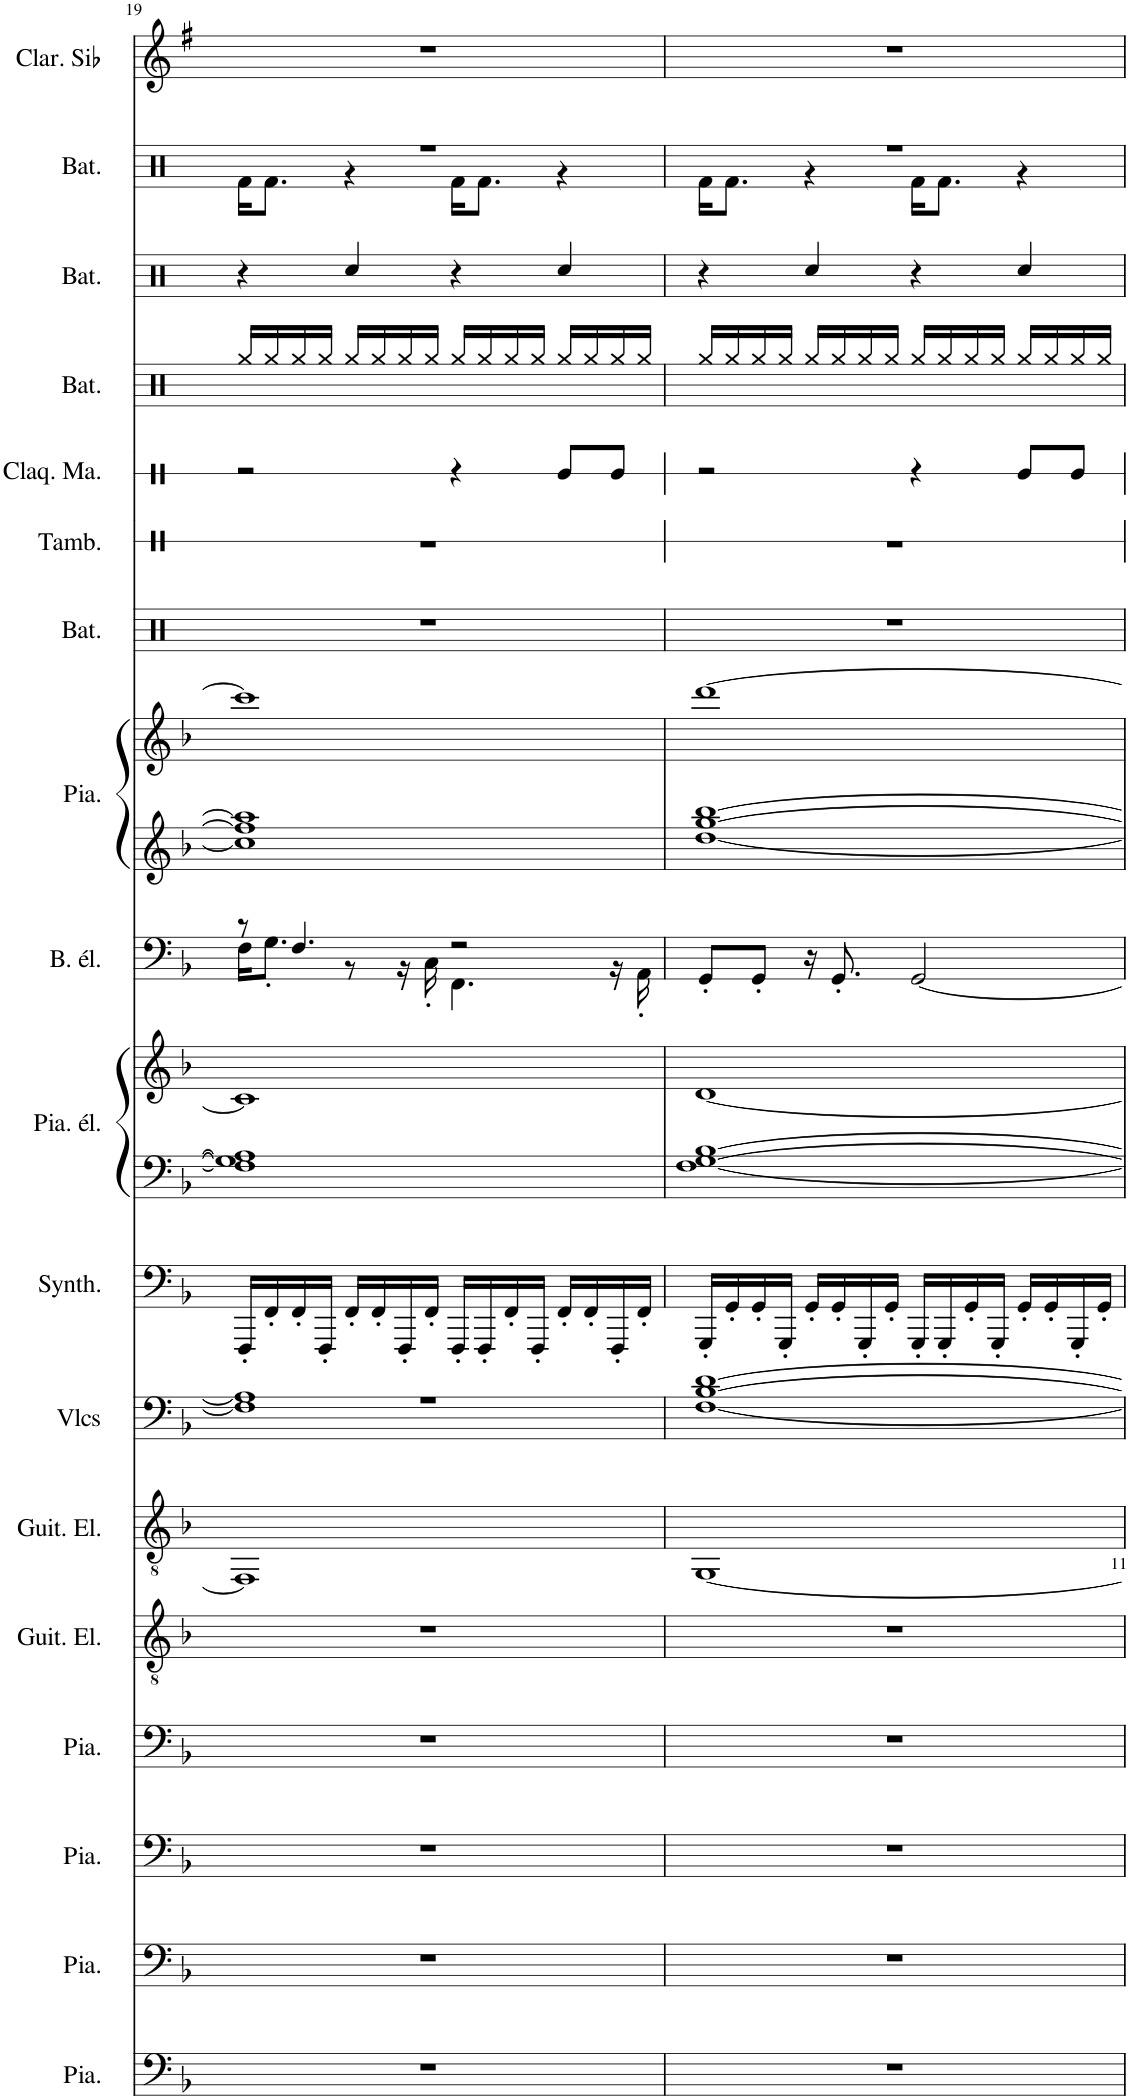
**kern	**kern	**kern	**kern	**kern	**kern	**kern	**kern	**kern	**kern	**kern	**kern	**kern	**kern	**kern	**kern	**kern	**kern	**kern	**kern
*part18	*part17	*part16	*part15	*part14	*part13	*part12	*part11	*part10	*part10	*part9	*part8	*part8	*part7	*part6	*part5	*part4	*part3	*part2	*part1
*staff20	*staff19	*staff18	*staff17	*staff16	*staff15	*staff14	*staff13	*staff12	*staff11	*staff10	*staff9	*staff8	*staff7	*staff6	*staff5	*staff4	*staff3	*staff2	*staff1
*I"Piano	*I"Piano	*I"Piano	*I"Piano	*I"Guitare électrique, Overdriven Guitar	*I"Guitare électrique, Overdriven Guitar	*I"Violoncelles, String Ensemble 1	*I"Synthétiseur d'effets, Lead 8 (bass + lead)	*I"Piano électrique, Electric Piano 2	*	*I"Basse électrique, Electric Bass (finger)	*I"Piano, Acoustic Grand Piano	*	*I"Batterie	*I"Tambourin	*I"Claquement de mains	*I"Batterie	*I"Batterie	*I"Batterie, Drums	*I"Clarinette en Sib
*I'Pia.	*I'Pia.	*I'Pia.	*I'Pia.	*I'Guit. El.	*I'Guit. El.	*I'Vlcs	*I'Synth.	*I'Pia. él.	*	*I'B. él.	*I'Pia.	*	*I'Bat.	*I'Tamb.	*I'Claq. Ma.	*I'Bat.	*I'Bat.	*I'Bat.	*I'Clar. Sib
!!LO:PB:g=z
*clefF4	*clefF4	*clefF4	*clefF4	*clefGv2	*clefGv2	*clefF4	*clefF4	*clefF4	*clefG2	*clefF4	*clefG2	*clefG2	*clefX	*clefX	*clefX	*clefX	*clefX	*clefX	*clefG2
*	*	*	*	*	*	*	*	*	*	*Trd7c12	*	*	*	*	*	*	*	*	*Trd1c2
*k[b-]	*k[b-]	*k[b-]	*k[b-]	*k[b-]	*k[b-]	*k[b-]	*k[b-]	*k[b-]	*k[b-]	*k[b-]	*k[b-]	*k[b-]	*k[]	*k[]	*k[]	*k[]	*k[]	*k[]	*k[f#]
*M4/4	*M4/4	*M4/4	*M4/4	*M4/4	*M4/4	*M4/4	*M4/4	*M4/4	*M4/4	*M4/4	*M4/4	*M4/4	*M4/4	*M4/4	*M4/4	*M4/4	*M4/4	*M4/4	*M4/4
=19	=19	=19	=19	=19	=19	=19	=19	=19	=19	=19	=19	=19	=19	=19	=19	=19	=19	=19	=19
*	*	*	*	*	*	*^	*	*	*	*^	*	*	*	*	*	*	*	*^	*
1r	1r	1r	1r	1r	1FF]	1r	1F] 1A]	16FFF'/LL	1F] 1G] 1A]	1c]	8r	16F\KL	1cc] 1ff] 1aa]	1ccc]	1r	1r	2r	16Rgg/LL	4r	1r	16Rf\KL	1r
.	.	.	.	.	.	.	.	16FF'/	.	.	.	8.G'\J	.	.	.	.	.	16Rgg/	.	.	8.Rf\J	.
.	.	.	.	.	.	.	.	16FF'/	.	.	4.F/	.	.	.	.	.	.	16Rgg/	.	.	.	.
.	.	.	.	.	.	.	.	16FFF'/JJ	.	.	.	.	.	.	.	.	.	16Rgg/JJ	.	.	.	.
.	.	.	.	.	.	.	.	16FF'/LL	.	.	.	8r	.	.	.	.	.	16Rgg/LL	4Rcc/	.	4r	.
.	.	.	.	.	.	.	.	16FF'/	.	.	.	.	.	.	.	.	.	16Rgg/	.	.	.	.
.	.	.	.	.	.	.	.	16FFF'/	.	.	.	16r	.	.	.	.	.	16Rgg/	.	.	.	.
.	.	.	.	.	.	.	.	16FF'/JJ	.	.	.	16C'\	.	.	.	.	.	16Rgg/JJ	.	.	.	.
.	.	.	.	.	.	.	.	16FFF'/LL	.	.	2r	4.FF\	.	.	.	.	4r	16Rgg/LL	4r	.	16Rf\KL	.
.	.	.	.	.	.	.	.	16FFF'/	.	.	.	.	.	.	.	.	.	16Rgg/	.	.	8.Rf\J	.
.	.	.	.	.	.	.	.	16FF'/	.	.	.	.	.	.	.	.	.	16Rgg/	.	.	.	.
.	.	.	.	.	.	.	.	16FFF'/JJ	.	.	.	.	.	.	.	.	.	16Rgg/JJ	.	.	.	.
.	.	.	.	.	.	.	.	16FF'/LL	.	.	.	.	.	.	.	.	8Re/L	16Rgg/LL	4Rcc/	.	4r	.
.	.	.	.	.	.	.	.	16FF'/	.	.	.	.	.	.	.	.	.	16Rgg/	.	.	.	.
.	.	.	.	.	.	.	.	16FFF'/	.	.	.	16r	.	.	.	.	8Re/J	16Rgg/	.	.	.	.
.	.	.	.	.	.	.	.	16FF'/JJ	.	.	.	16AA'\	.	.	.	.	.	16Rgg/JJ	.	.	.	.
*	*	*	*	*	*	*v	*v	*	*	*	*v	*v	*	*	*	*	*	*	*	*	*	*
=20	=20	=20	=20	=20	=20	=20	=20	=20	=20	=20	=20	=20	=20	=20	=20	=20	=20	=20	=20	=20
1r	1r	1r	1r	1r	[1GG	[1F [1B- [1d	16GGG'/LL	[1F [1G [1B-	[1d	8GG'/L	[1dd [1gg [1bb-	[1ddd	1r	1r	2r	16Rgg/LL	4r	1r	16Rf\KL	1r
.	.	.	.	.	.	.	16GG'/	.	.	.	.	.	.	.	.	16Rgg/	.	.	8.Rf\J	.
.	.	.	.	.	.	.	16GG'/	.	.	8GG'/J	.	.	.	.	.	16Rgg/	.	.	.	.
.	.	.	.	.	.	.	16GGG'/JJ	.	.	.	.	.	.	.	.	16Rgg/JJ	.	.	.	.
.	.	.	.	.	.	.	16GG'/LL	.	.	16r	.	.	.	.	.	16Rgg/LL	4Rcc/	.	4r	.
.	.	.	.	.	.	.	16GG'/	.	.	8.GG'/	.	.	.	.	.	16Rgg/	.	.	.	.
.	.	.	.	.	.	.	16GGG'/	.	.	.	.	.	.	.	.	16Rgg/	.	.	.	.
.	.	.	.	.	.	.	16GG'/JJ	.	.	.	.	.	.	.	.	16Rgg/JJ	.	.	.	.
.	.	.	.	.	.	.	16GGG'/LL	.	.	[2GG/	.	.	.	.	4r	16Rgg/LL	4r	.	16Rf\KL	.
.	.	.	.	.	.	.	16GGG'/	.	.	.	.	.	.	.	.	16Rgg/	.	.	8.Rf\J	.
.	.	.	.	.	.	.	16GG'/	.	.	.	.	.	.	.	.	16Rgg/	.	.	.	.
.	.	.	.	.	.	.	16GGG'/JJ	.	.	.	.	.	.	.	.	16Rgg/JJ	.	.	.	.
.	.	.	.	.	.	.	16GG'/LL	.	.	.	.	.	.	.	8Re/L	16Rgg/LL	4Rcc/	.	4r	.
.	.	.	.	.	.	.	16GG'/	.	.	.	.	.	.	.	.	16Rgg/	.	.	.	.
.	.	.	.	.	.	.	16GGG'/	.	.	.	.	.	.	.	8Re/J	16Rgg/	.	.	.	.
.	.	.	.	.	.	.	16GG'/JJ	.	.	.	.	.	.	.	.	16Rgg/JJ	.	.	.	.
*	*	*	*	*	*	*	*	*	*	*	*	*	*	*	*	*	*	*v	*v	*
=	=	=	=	=	=	=	=	=	=	=	=	=	=	=	=	=	=	=	=
*-	*-	*-	*-	*-	*-	*-	*-	*-	*-	*-	*-	*-	*-	*-	*-	*-	*-	*-	*-
